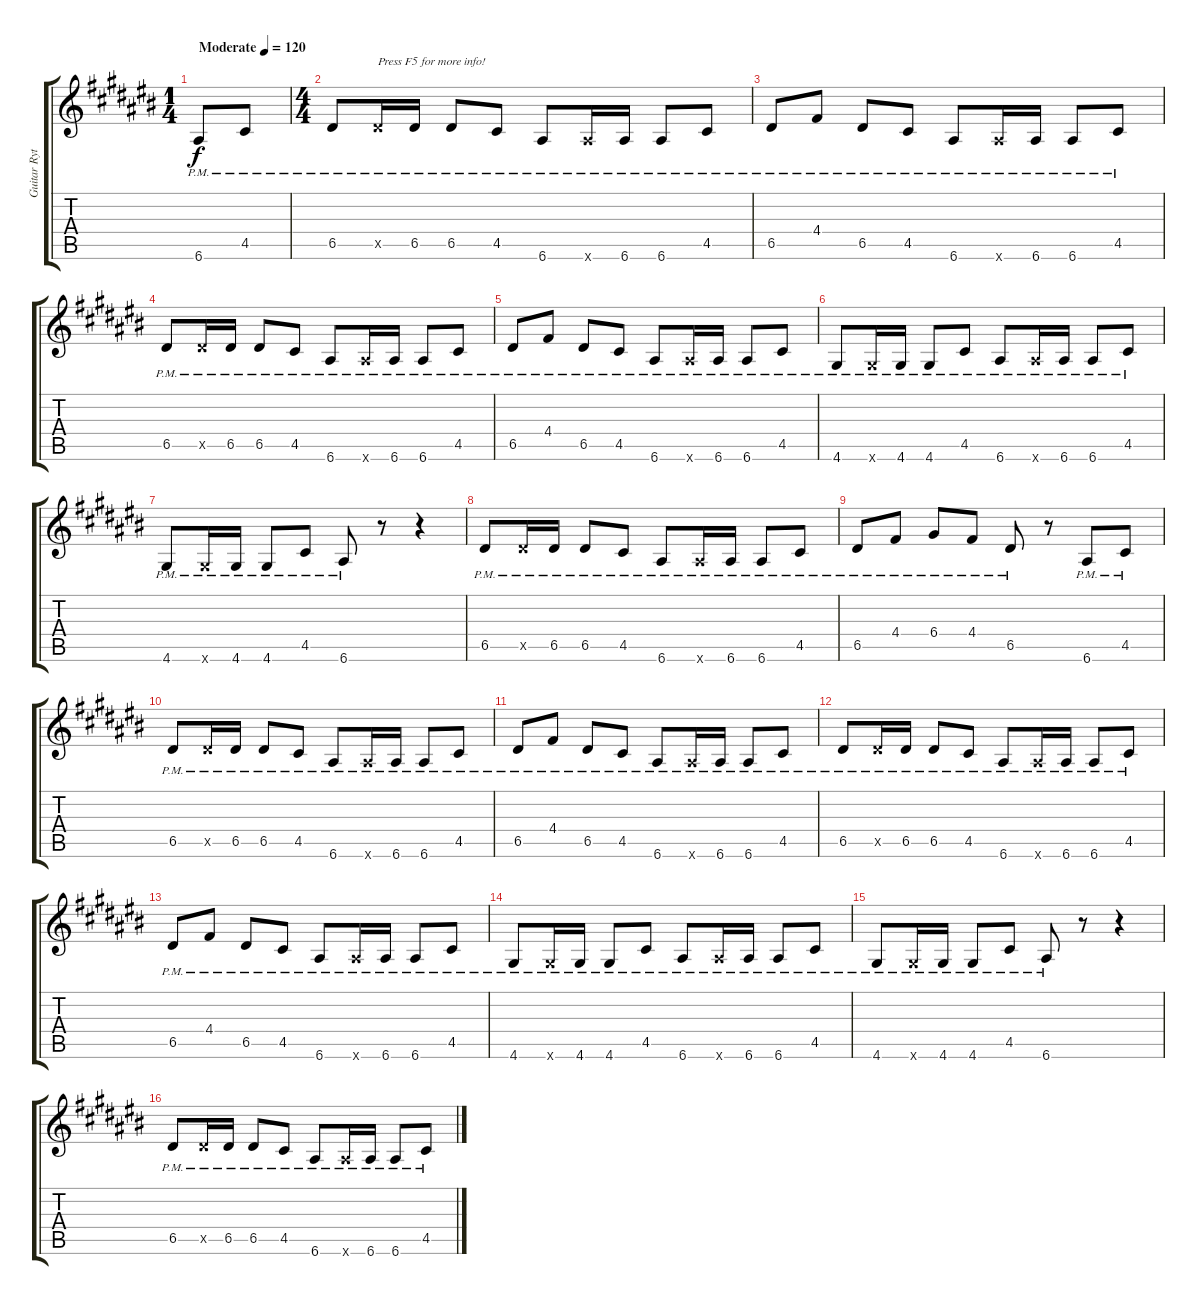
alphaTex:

\track ("Guitar Rythm" "Guitar Ryt") {instrument electricguitarmuted}
\staff {score tabs}
\tuning (E4 B3 G3 D3 A2 E2) {hide}
\ts (1 4)
\tempo (120 "Moderate")
\clef g2
\ks c#
6.6{pm}.8{dy f instrument electricguitarmuted} 4.5{pm}.8 |
\ts (4 4)
6.5{pm}.8 6.5{pm x}.16{txt "Press F5 for more info!"} 6.5{pm}.16 6.5{pm}.8 4.5{pm}.8 6.6{pm}.8 6.6{pm x}.16 6.6{pm}.16 6.6{pm}.8 4.5{pm}.8 |
6.5{pm}.8 4.4{pm}.8 6.5{pm}.8 4.5{pm}.8 6.6{pm}.8 6.6{pm x}.16 6.6{pm}.16 6.6{pm}.8 4.5{pm}.8 |
6.5{pm}.8 6.5{pm x}.16 6.5{pm}.16 6.5{pm}.8 4.5{pm}.8 6.6{pm}.8 6.6{pm x}.16 6.6{pm}.16 6.6{pm}.8 4.5{pm}.8 |
6.5{pm}.8 4.4{pm}.8 6.5{pm}.8 4.5{pm}.8 6.6{pm}.8 6.6{pm x}.16 6.6{pm}.16 6.6{pm}.8 4.5{pm}.8 |
4.6{pm}.8 4.6{pm x}.16 4.6{pm}.16 4.6{pm}.8 4.5{pm}.8 6.6{pm}.8 6.6{pm x}.16 6.6{pm}.16 6.6{pm}.8 4.5{pm}.8 |
4.6{pm}.8 4.6{pm x}.16 4.6{pm}.16 4.6{pm}.8 4.5{pm}.8 6.6{pm}.8 r.8 r.4 |
6.5{pm}.8 6.5{pm x}.16 6.5{pm}.16 6.5{pm}.8 4.5{pm}.8 6.6{pm}.8 6.6{pm x}.16 6.6{pm}.16 6.6{pm}.8 4.5{pm}.8 |
6.5{pm}.8 4.4{pm}.8 6.4{pm}.8 4.4{pm}.8 6.5{pm}.8 r.8 6.6{pm}.8 4.5{pm}.8 |
6.5{pm}.8 6.5{pm x}.16 6.5{pm}.16 6.5{pm}.8 4.5{pm}.8 6.6{pm}.8 6.6{pm x}.16 6.6{pm}.16 6.6{pm}.8 4.5{pm}.8 |
6.5{pm}.8 4.4{pm}.8 6.5{pm}.8 4.5{pm}.8 6.6{pm}.8 6.6{pm x}.16 6.6{pm}.16 6.6{pm}.8 4.5{pm}.8 |
6.5{pm}.8 6.5{pm x}.16 6.5{pm}.16 6.5{pm}.8 4.5{pm}.8 6.6{pm}.8 6.6{pm x}.16 6.6{pm}.16 6.6{pm}.8 4.5{pm}.8 |
6.5{pm}.8 4.4{pm}.8 6.5{pm}.8 4.5{pm}.8 6.6{pm}.8 6.6{pm x}.16 6.6{pm}.16 6.6{pm}.8 4.5{pm}.8 |
4.6{pm}.8 4.6{pm x}.16 4.6{pm}.16 4.6{pm}.8 4.5{pm}.8 6.6{pm}.8 6.6{pm x}.16 6.6{pm}.16 6.6{pm}.8 4.5{pm}.8 |
4.6{pm}.8 4.6{pm x}.16 4.6{pm}.16 4.6{pm}.8 4.5{pm}.8 6.6{pm}.8 r.8 r.4 |
6.5{pm}.8 6.5{pm x}.16 6.5{pm}.16 6.5{pm}.8 4.5{pm}.8 6.6{pm}.8 6.6{pm x}.16 6.6{pm}.16 6.6{pm}.8 4.5{pm}.8
